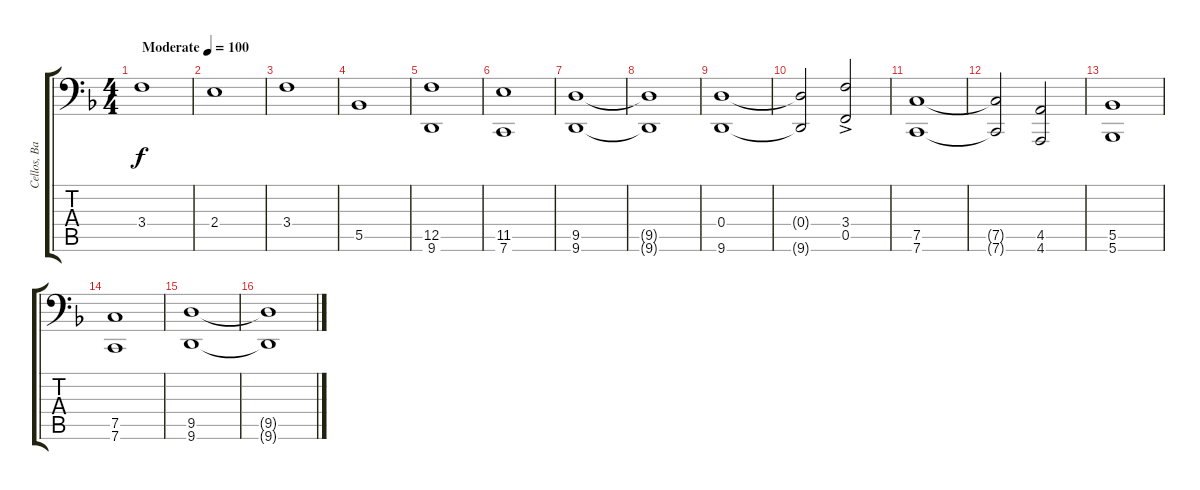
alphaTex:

\track ("Cellos, Basses" "Cellos, Ba") {instrument stringensemble1}
\staff {score tabs}
\tuning (E4 B3 G3 D3 F2 F1) {hide}
\ts (4 4)
\tempo (100 "Moderate")
\clef f4
\ks dminor
3.4.1{dy f instrument stringensemble1} |
2.4.1 |
3.4.1 |
5.5.1 |
(12.5 9.6).1 |
(11.5 7.6).1 |
(9.5 9.6).1 |
(9.5{t} 9.6{t}).1 |
(0.4 9.6).1{volume 13} |
(0.4{t} 9.6{t}).2 (3.4{ac} 0.5{ac}).2 |
(7.5 7.6).1 |
(7.5{t} 7.6{t}).2 (4.5 4.6).2 |
(5.5 5.6).1 |
(7.5 7.6).1 |
(9.5 9.6).1 |
(9.5{t} 9.6{t}).1
